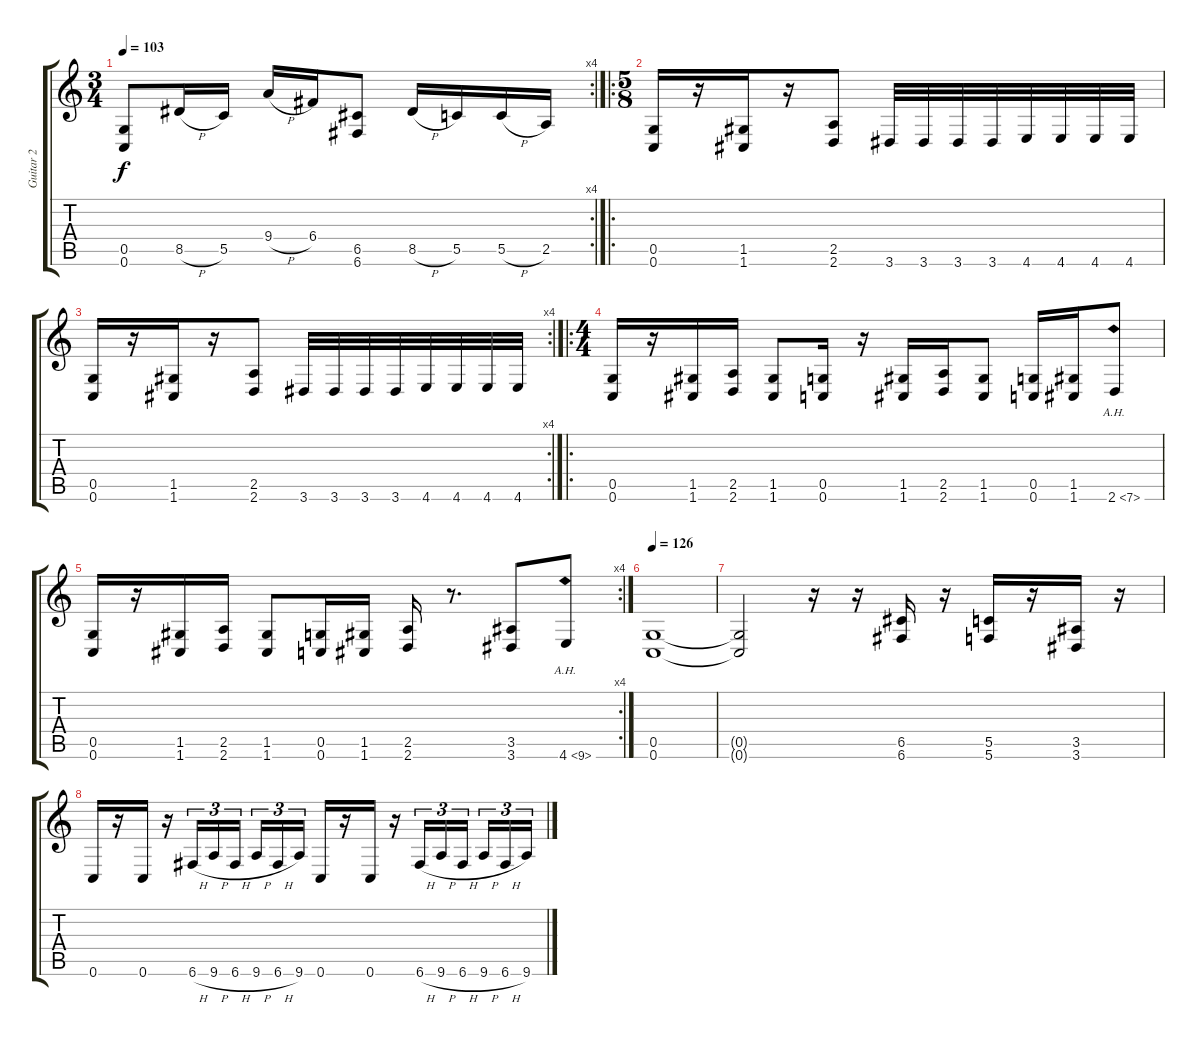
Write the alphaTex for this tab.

\track ("Guitar 2" "Guitar 2") {instrument distortionguitar}
\staff {score tabs}
\tuning (D4 A3 F3 C3 G2 C2) {hide}
\rc 4
\ts (3 4)
\tempo 103
\clef g2
\ks c
(0.5 0.6).8{dy f} 8.5{h}.16 5.5.16 9.4{h}.16 6.4.16 (6.5 6.6).8 8.5{h}.16 5.5.16 5.5{h}.16 2.5.16 |
\ro
\ts (5 8)
(0.5 0.6).16 r.16 (1.5 1.6).16 r.16 (2.5 2.6).8 3.6.32 3.6.32 3.6.32 3.6.32 4.6.32 4.6.32 4.6.32 4.6.32 |
\rc 4
(0.5 0.6).16 r.16 (1.5 1.6).16 r.16 (2.5 2.6).8 3.6.32 3.6.32 3.6.32 3.6.32 4.6.32 4.6.32 4.6.32 4.6.32 |
\ro
\ts (4 4)
(0.5 0.6).16 r.16 (1.5 1.6).16 (2.5 2.6).16 (1.5 1.6).8 (0.5 0.6).16 r.16 (1.5 1.6).16 (2.5 2.6).16 (1.5 1.6).8 (0.5 0.6).16 (1.5 1.6).16 2.6{ah 5}.8 |
\rc 4
(0.5 0.6).16 r.16 (1.5 1.6).16 (2.5 2.6).16 (1.5 1.6).8 (0.5 0.6).16 (1.5 1.6).16 (2.5 2.6).16 r.8{d} (3.5 3.6).8 4.6{ah 5}.8 |
\tempo 126
(0.5 0.6).1 |
(0.5{t} 0.6{t}).2 r.16 r.16 (6.5 6.6).16 r.16 (5.5 5.6).16 r.16 (3.5 3.6).16 r.16 |
0.6.16 r.16 0.6.16 r.16 6.6{h}.16{tu (3 2)} 9.6{h}.16{tu (3 2)} 6.6{h}.16{tu (3 2)} 9.6{h}.16{tu (3 2)} 6.6{h}.16{tu (3 2)} 9.6.16{tu (3 2)} 0.6.16 r.16 0.6.16 r.16 6.6{h}.16{tu (3 2)} 9.6{h}.16{tu (3 2)} 6.6{h}.16{tu (3 2)} 9.6{h}.16{tu (3 2)} 6.6{h}.16{tu (3 2)} 9.6.16{tu (3 2)}
